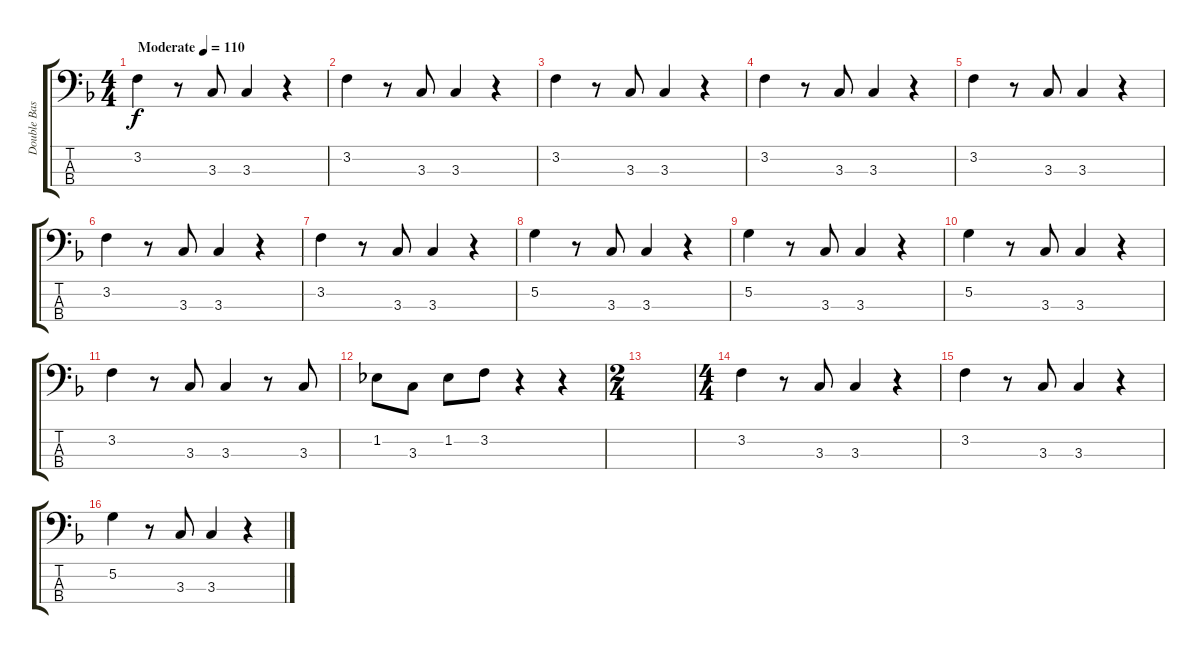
\track ("Double Bass" "Double Bas") {instrument acousticbass}
\staff {score tabs}
\tuning (G2 D2 A1 E1) {hide}
\ts (4 4)
\tempo (110 "Moderate")
\clef f4
\ks f
3.2.4{dy f instrument acousticbass} r.8 3.3.8 3.3.4 r.4 |
3.2.4 r.8 3.3.8 3.3.4 r.4 |
3.2.4 r.8 3.3.8 3.3.4 r.4 |
3.2.4 r.8 3.3.8 3.3.4 r.4 |
3.2.4 r.8 3.3.8 3.3.4 r.4 |
3.2.4 r.8 3.3.8 3.3.4 r.4 |
3.2.4 r.8 3.3.8 3.3.4 r.4 |
5.2.4 r.8 3.3.8 3.3.4 r.4 |
5.2.4 r.8 3.3.8 3.3.4 r.4 |
5.2.4 r.8 3.3.8 3.3.4 r.4 |
3.2.4 r.8 3.3.8 3.3.4 r.8 3.3.8 |
1.2.8 3.3.8 1.2.8 3.2.8 r.4 r.4 |
\ts (2 4)
|
\ts (4 4)
3.2.4 r.8 3.3.8 3.3.4 r.4 |
3.2.4 r.8 3.3.8 3.3.4 r.4 |
5.2.4 r.8 3.3.8 3.3.4 r.4
